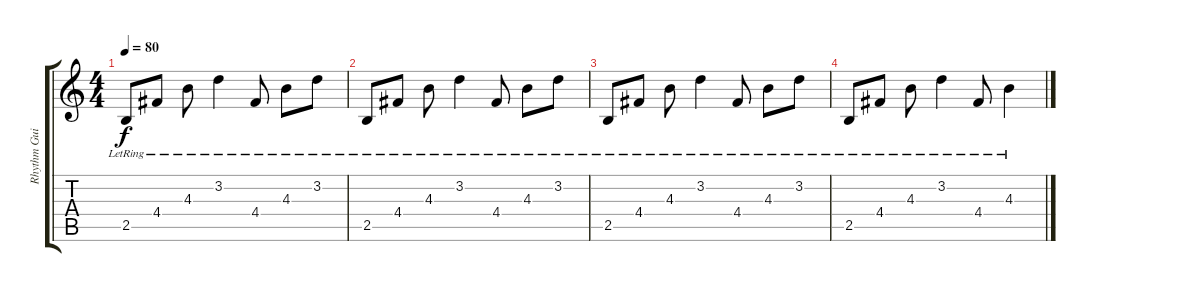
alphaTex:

\track ("Rhythm Guitar" "Rhythm Gui") {instrument electricguitarjazz}
\staff {score tabs}
\tuning (E4 B3 G3 D3 A2 E2) {hide}
\ts (4 4)
\tempo 80
\clef g2
\ks c
2.5{lr}.8{dy f} 4.4{lr}.8 4.3{lr}.8 3.2{lr}.4 4.4{lr}.8 4.3{lr}.8 3.2{lr}.8 |
2.5{lr}.8 4.4{lr}.8 4.3{lr}.8 3.2{lr}.4 4.4{lr}.8 4.3{lr}.8 3.2{lr}.8 |
2.5{lr}.8 4.4{lr}.8 4.3{lr}.8 3.2{lr}.4 4.4{lr}.8 4.3{lr}.8 3.2{lr}.8 |
2.5{lr}.8 4.4{lr}.8 4.3{lr}.8 3.2{lr}.4 4.4{lr}.8 4.3{lr}.4
